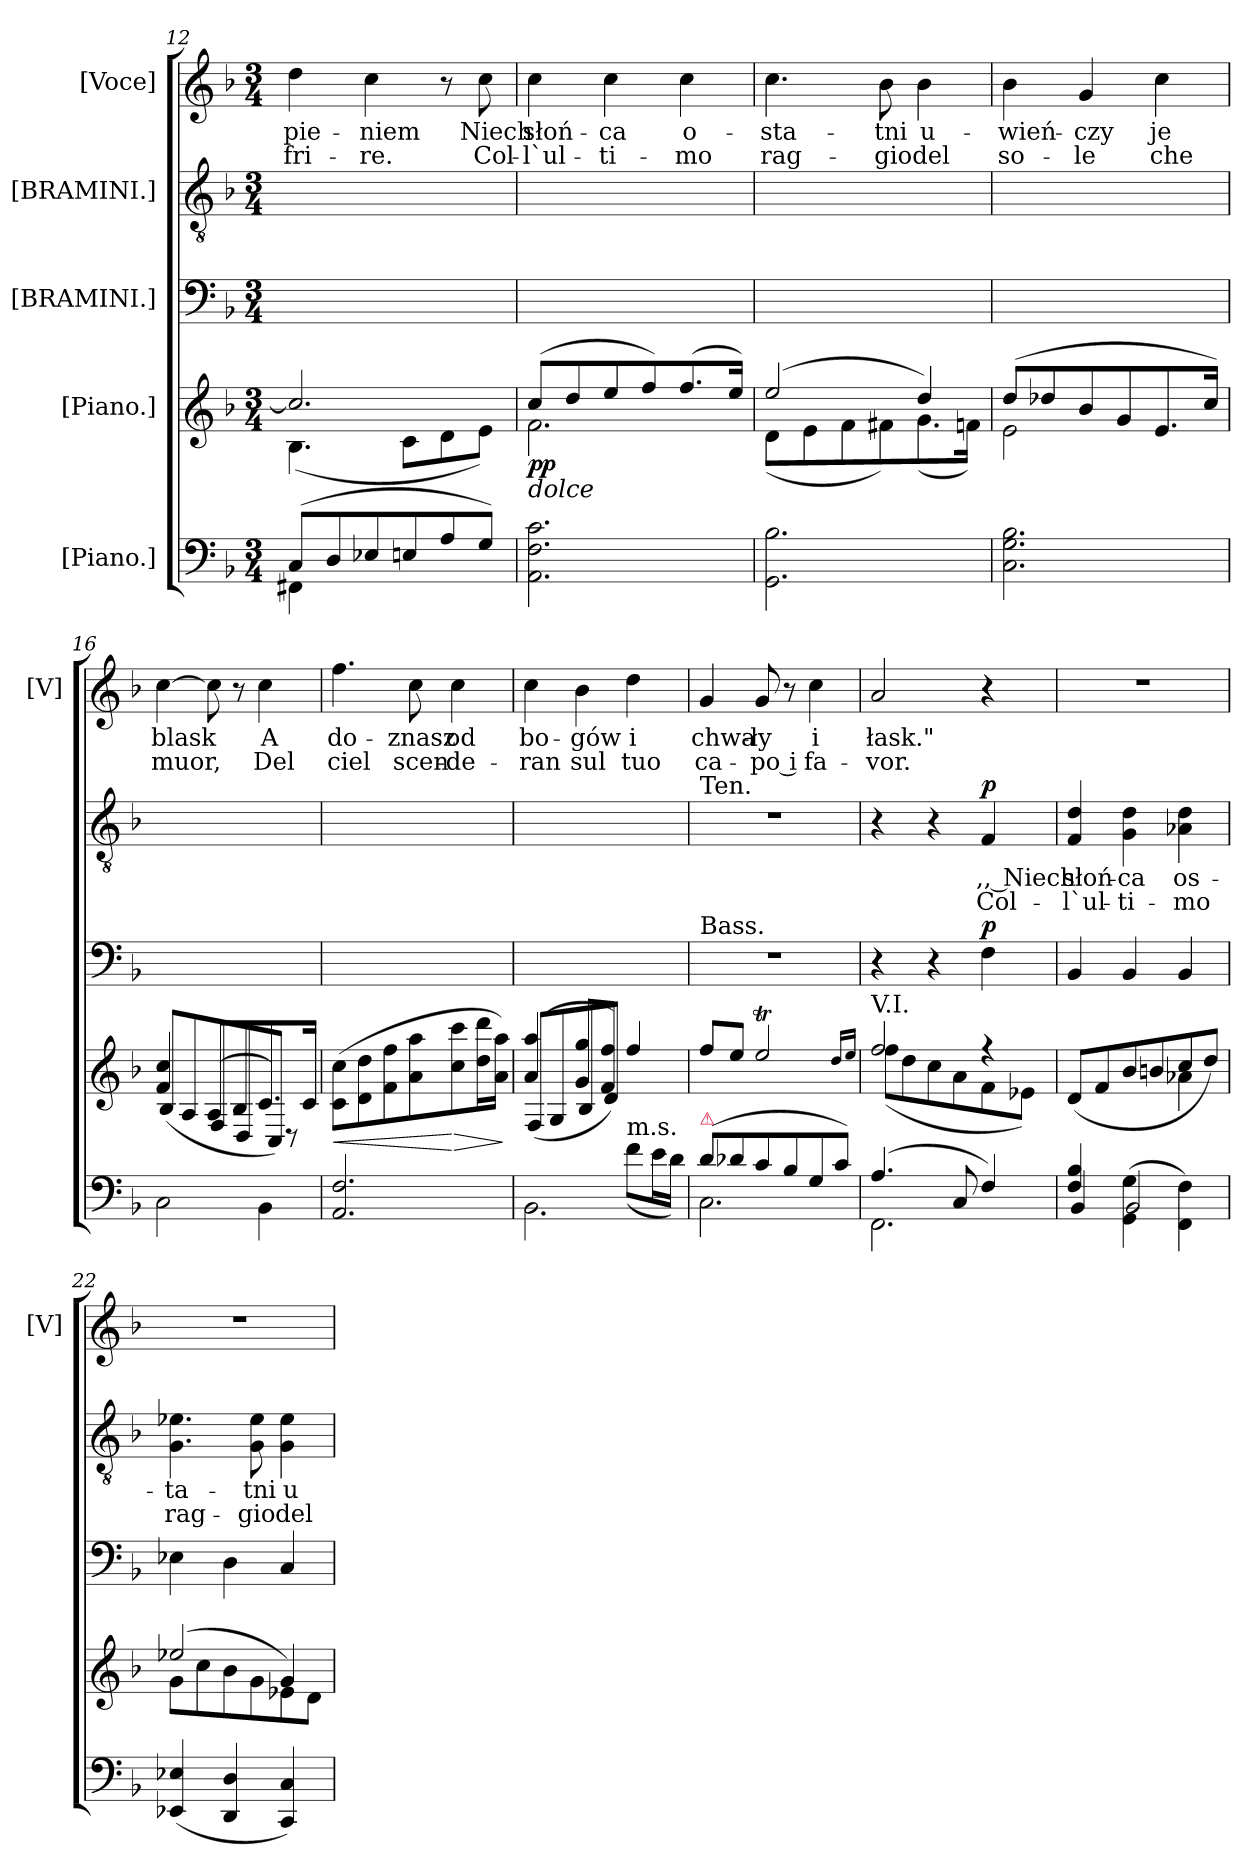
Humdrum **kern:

**kern	**kern	**dynam	**kern	**dynam	**kern	**text	**text	**dynam	**kern	**text	**text
*part5	*part4	*part4	*part3	*part3	*part2	*part2	*part2	*part2	*part1	*part1	*part1
*staff5	*staff4	*staff4	*staff3	*staff3	*staff2	*staff2	*staff2	*staff2	*staff1	*staff1	*staff1
*I"[Piano.]	*I"[Piano.]	*	*I"[BRAMINI.]	*	*I"[BRAMINI.]	*	*	*	*I"[Voce]	*	*
*	*	*	*	*	*	*	*	*	*I'[V]	*	*
*clefF4	*clefG2	*	*clefF4	*	*clefGv2	*	*	*	*clefG2	*	*
*k[b-]	*k[b-]	*	*k[b-]	*	*k[b-]	*	*	*	*k[b-]	*	*
*F:	*F:	*	*F:	*	*F:	*	*	*	*F:	*	*
*M3/4	*M3/4	*	*M3/4	*	*M3/4	*	*	*	*M3/4	*	*
=12	=12	=12	=12	=12	=12	=12	=12	=12	=12	=12	=12
*^	*^	*	*	*	*	*	*	*	*	*	*
(8C/L	4FF#X\	2.cc/]	(4.B-\	.	2.ryy	.	2.ryy	.	.	.	4dd\	-pie-	-fri-
8D/	.	.	.	.	.	.	.	.	.	.	.	.	.
8E-X/	2ryy	.	.	.	.	.	.	.	.	.	4cc\	-niem	-re.
8En/	.	.	8c\L	.	.	.	.	.	.	.	.	.	.
8A/	.	.	8d\	.	.	.	.	.	.	.	8r	.	.
8G/J)	.	.	8e\J)	.	.	.	.	.	.	.	8cc\	Niech	Col-
*v	*v	*	*	*	*	*	*	*	*	*	*	*	*
=13	=13	=13	=13	=13	=13	=13	=13	=13	=13	=13	=13	=13
!	!LO:TX:b:i:t=dolce	!	!	!	!	!	!	!	!	!	!	!
2.AA\ 2.F\ 2.c\	(8cc/L	2.f\	pp	2.ryy	.	2.ryy	.	.	.	4cc\	słoń-	-l`ul-
.	8dd/	.	.	.	.	.	.	.	.	.	.	.
.	8ee/	.	.	.	.	.	.	.	.	4cc\	-ca	-ti-
.	8ff/)	.	.	.	.	.	.	.	.	.	.	.
.	(8.ff/	.	.	.	.	.	.	.	.	4cc\	o-	-mo
.	16ee/Jk)	.	.	.	.	.	.	.	.	.	.	.
=14	=14	=14	=14	=14	=14	=14	=14	=14	=14	=14	=14	=14
2.GG\ 2.B-\	(2ee/	(8d\L	.	2.ryy	.	2.ryy	.	.	.	4.cc\	-sta-	rag-
.	.	8e\	.	.	.	.	.	.	.	.	.	.
.	.	8f\	.	.	.	.	.	.	.	.	.	.
.	.	8f#X\)	.	.	.	.	.	.	.	8b-\	-tni	-gio
.	4dd/)	(8.g\	.	.	.	.	.	.	.	4b-\	u-	del
.	.	16fn\Jk)	.	.	.	.	.	.	.	.	.	.
=15	=15	=15	=15	=15	=15	=15	=15	=15	=15	=15	=15	=15
2.C\ 2.G\ 2.B-\	(8dd/L	2e\	.	2.ryy	.	2.ryy	.	.	.	4b-\	-wień-	so-
.	8dd-X/	.	.	.	.	.	.	.	.	.	.	.
.	8b-/	.	.	.	.	.	.	.	.	4g/	-czy	-le
.	8g/	.	.	.	.	.	.	.	.	.	.	.
.	8.e/	4ryy	.	.	.	.	.	.	.	4cc\	je	che
.	16cc/Jk)	.	.	.	.	.	.	.	.	.	.	.
=16	=16	=16	=16	=16	=16	=16	=16	=16	=16	=16	=16	=16
2C\	4f/ 4cc/	(8B-/L	.	2.ryy	.	2.ryy	.	.	.	[4cc\	blask	muor,
.	.	8A/	.	.	.	.	.	.	.	.	.	.
.	(8A/L	8F/	.	.	.	.	.	.	.	8cc\]	.	.
.	8B-/	8D/	.	.	.	.	.	.	.	8r	.	.
4BB-\	8.c/)	8C/J)	.	.	.	.	.	.	.	4cc\	A	Del
.	.	8rD	.	.	.	.	.	.	.	.	.	.
.	16c/Jk	.	.	.	.	.	.	.	.	.	.	.
*	*v	*v	*	*	*	*	*	*	*	*	*	*
=17	=17	=17	=17	=17	=17	=17	=17	=17	=17	=17	=17
!	!	!LO:HP:b	!	!	!	!	!	!	!	!	!
2.AA/ 2.F/	(8c\ 8cc\L	<	2.ryy	.	2.ryy	.	.	.	4.ff\	do-	ciel
.	8d\ 8dd\	.	.	.	.	.	.	.	.	.	.
.	8f\ 8ff\	.	.	.	.	.	.	.	.	.	.
.	8a\ 8aa\	.	.	.	.	.	.	.	8cc\	-znasz	scen-
!	!	!LO:HP:n=1:b	!	!	!	!	!	!	!	!	!
.	8cc\ 8ccc\	[ >	.	.	.	.	.	.	4cc\	od	-de-
.	16dd\ 16ddd\L	.	.	.	.	.	.	.	.	.	.
.	16a\ 16aa\JJ)	.	.	.	.	.	.	.	.	.	.
.	.	]	.	.	.	.	.	.	.	.	.
=18	=18	=18	=18	=18	=18	=18	=18	=18	=18	=18	=18
*^	*^	*	*	*	*	*	*	*	*	*	*
2.BB-\	2ryy	(>4a/ 4aa/	(<8F/L	.	2.ryy	.	2.ryy	.	.	.	4cc\	bo-	-ran
.	.	.	8G/	.	.	.	.	.	.	.	.	.	.
.	.	8g/ 8gg/L	8B-/	.	.	.	.	.	.	.	4b-\	-gów	sul
.	.	8f/ 8ff/J)	8d\J)	.	.	.	.	.	.	.	.	.	.
!	!LO:TX:a:t=m.s.	!	!	!	!	!	!	!	!	!	!	!	!
.	(>8f\L	4ff/	4ryy	.	.	.	.	.	.	.	4dd\	i	tuo
.	16e\L	.	.	.	.	.	.	.	.	.	.	.	.
.	16d\JJ)	.	.	.	.	.	.	.	.	.	.	.	.
*	*	*v	*v	*	*	*	*	*	*	*	*	*	*
=19	=19	=19	=19	=19	=19	=19	=19	=19	=19	=19	=19	=19
!	!	!	!	!	!	!LO:TX:a:t=Ten.	!	!	!	!	!	!
!	!	!	!	!LO:TX:a:t=Bass.	!	!	!	!	!	!	!	!
!LO:TX:a:color=crimson:t=⚠	!	!	!	!	!	!	!	!	!	!	!	!
(8d\L	2.C\	8ff/L	.	2.r	.	2.r	.	.	.	4g/	chwa-	ca-
8d-X\	.	8ee/J	.	.	.	.	.	.	.	.	.	.
8c/	.	2eet/	.	.	.	.	.	.	.	8g/	-ły	-po i
8B-/	.	.	.	.	.	.	.	.	.	8r	.	.
8G/	.	.	.	.	.	.	.	.	.	4cc\	i	fa-
8c/J)	.	.	.	.	.	.	.	.	.	.	.	.
.	.	16qqdd/LL	.	.	.	.	.	.	.	.	.	.
.	.	16qqee/JJ	.	.	.	.	.	.	.	.	.	.
=20	=20	=20	=20	=20	=20	=20	=20	=20	=20	=20	=20	=20
*	*	*^	*	*	*	*	*	*	*	*	*	*
!	!	!LO:TX:a:t=V.I.	!	!	!	!	!	!	!	!	!	!	!
(4.A/	2.FF\	2ffTTT/	(8ff\L	.	4r	.	4r	.	.	.	2a/	łask."	-vor.
.	.	.	8dd\	.	.	.	.	.	.	.	.	.	.
.	.	.	8cc\	.	4r	.	4r	.	.	.	.	.	.
8C/	.	.	8a\	.	.	.	.	.	.	.	.	.	.
!	!	!	!	!	!	!LO:DY:a	!	!	!	!LO:DY:a	!	!	!
4F/)	.	4rff	8f\	.	4F\	p	4F/	,, Niech	Col-	p	4r	.	.
.	.	.	8e-X\J)	.	.	.	.	.	.	.	.	.	.
=21	=21	=21	=21	=21	=21	=21	=21	=21	=21	=21	=21	=21	=21
4F/ 4B-/	4BB-/	(>8d/L	2ryy	.	4BB-/	.	4F/ 4d/	słoń-	-l`ul-	.	2.r	.	.
.	.	8f/	.	.	.	.	.	.	.	.	.	.	.
(<4GG\ 4G\	2BB-/	8b-/	.	.	4BB-/	.	4G\ 4d\	-ca	-ti-	.	.	.	.
.	.	8bn/	.	.	.	.	.	.	.	.	.	.	.
4FF\ 4F\)	.	8cc/	4a-X\	.	4BB-/	.	4A-X\ 4d\	os-	-mo	.	.	.	.
.	.	8dd/J)	.	.	.	.	.	.	.	.	.	.	.
*v	*v	*	*	*	*	*	*	*	*	*	*	*	*
=22	=22	=22	=22	=22	=22	=22	=22	=22	=22	=22	=22	=22
(4EE-X/ 4E-X/	(2ee-X/	8g\L	.	4E-X\	.	4.G\ 4.e-X\	-ta-	rag-	.	2.r	.	.
.	.	8cc\	.	.	.	.	.	.	.	.	.	.
4DD/ 4D/	.	8b-\	.	4D\	.	.	.	.	.	.	.	.
.	.	8g\	.	.	.	8G\ 8e-\	-tni	-gio	.	.	.	.
4CC/ 4C/)	4g/)	8e-X\	.	4C/	.	4G\ 4e-\	u-	del	.	.	.	.
.	.	8d\J	.	.	.	.	.	.	.	.	.	.
*	*v	*v	*	*	*	*	*	*	*	*	*	*
=	=	=	=	=	=	=	=	=	=	=	=
*-	*-	*-	*-	*-	*-	*-	*-	*-	*-	*-	*-
